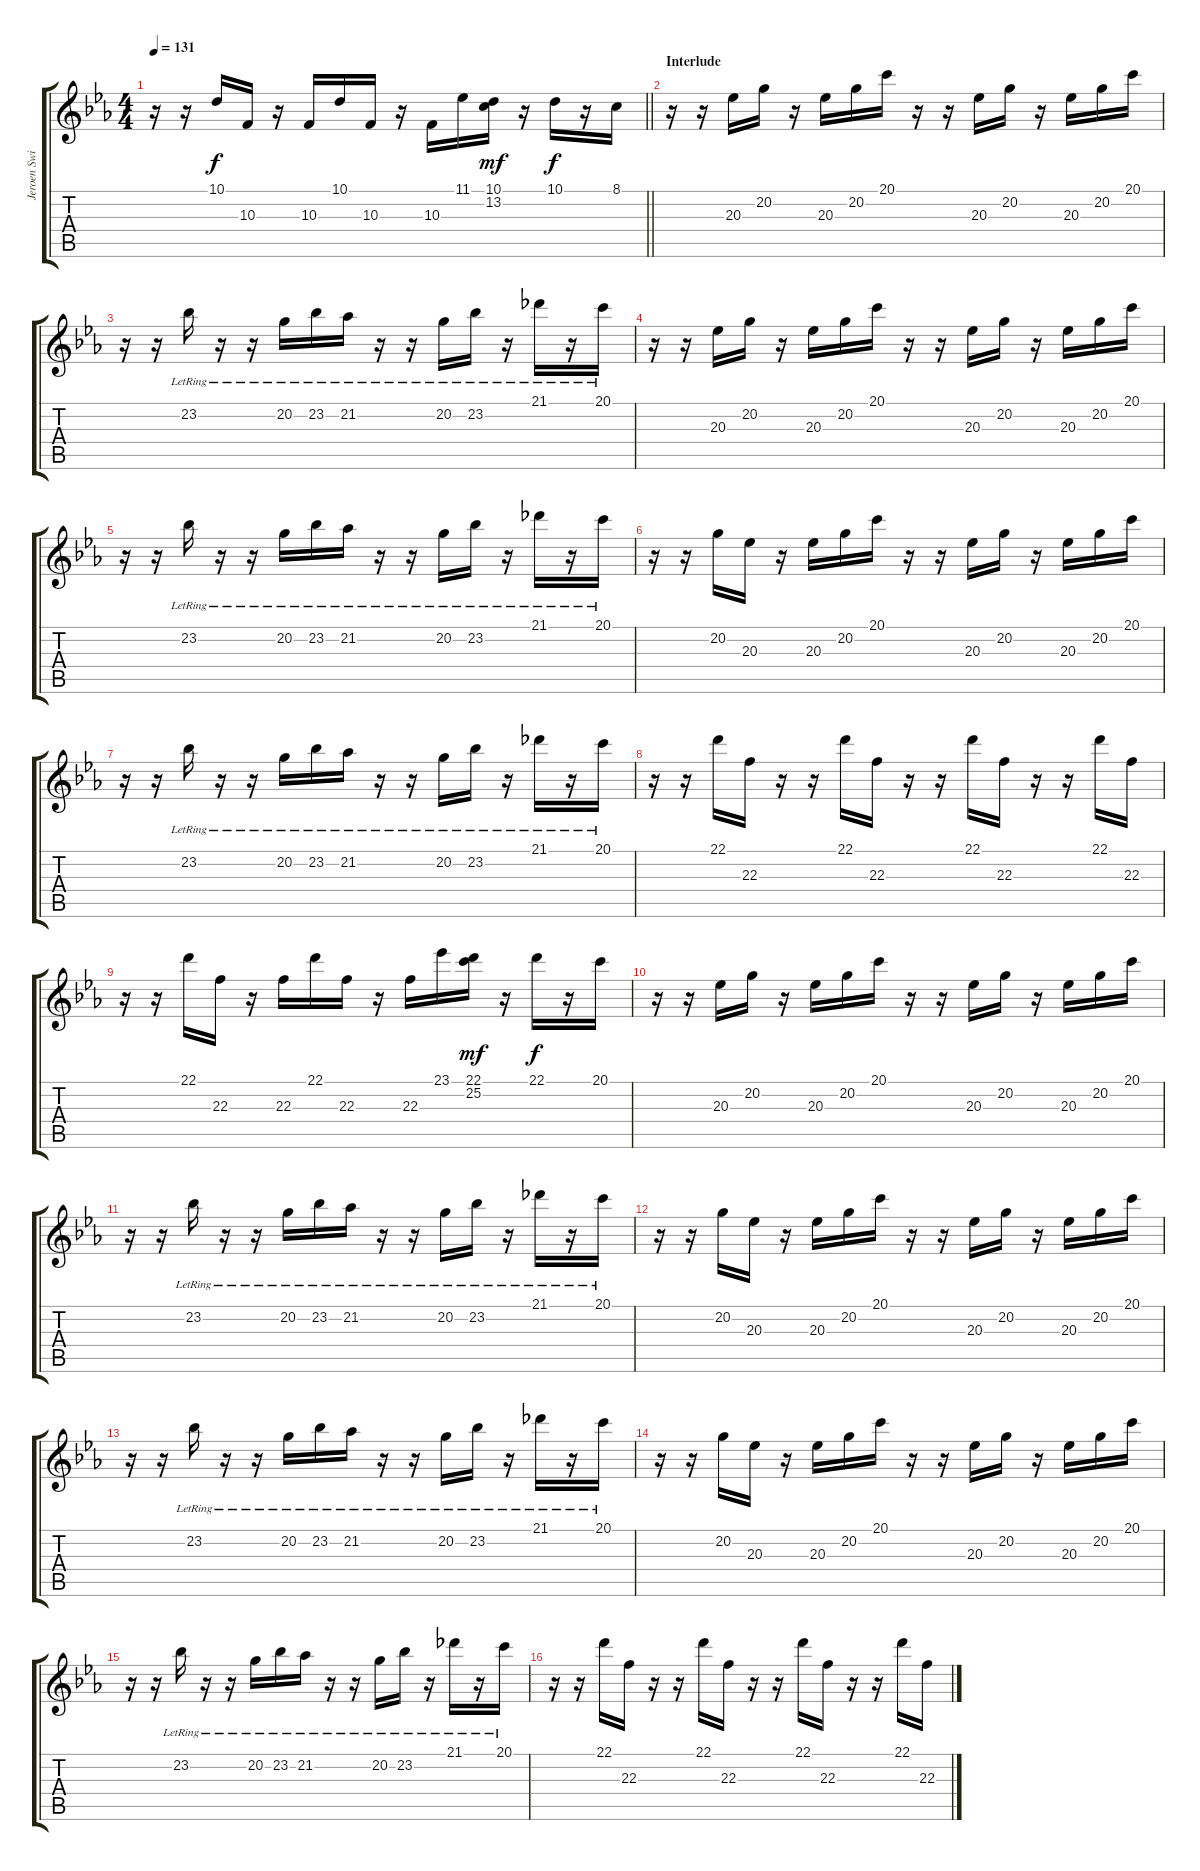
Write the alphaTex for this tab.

\track ("Jeroen Swinnen (Keyboard)" "Jeroen Swi") {instrument lead8bassandlead}
\staff {score tabs}
\tuning (E4 B3 G3 D3 A2 E2) {hide}
\ts (4 4)
\tempo 131
\clef g2
\barLineRight lightlight
\ks cminor
r.16{dy f} r.16 10.1.16 10.3.16 r.16 10.3.16 10.1.16 10.3.16 r.16 10.3.16 11.1.16 (10.1 13.2).16{dy mf} r.16 10.1.16{dy f} r.16 8.1.16 |
\section ("" "Interlude")
r.16 r.16 20.3.16 20.2.16 r.16 20.3.16 20.2.16 20.1.16 r.16 r.16 20.3.16 20.2.16 r.16 20.3.16 20.2.16 20.1.16 |
r.16 r.16 23.2{lr}.16 r.16 r.16 20.2{lr}.16 23.2{lr}.16 21.2{lr}.16 r.16 r.16 20.2{lr}.16 23.2{lr}.16 r.16 21.1{lr}.16 r.16 20.1{lr}.16 |
r.16 r.16 20.3.16 20.2.16 r.16 20.3.16 20.2.16 20.1.16 r.16 r.16 20.3.16 20.2.16 r.16 20.3.16 20.2.16 20.1.16 |
r.16 r.16 23.2{lr}.16 r.16 r.16 20.2{lr}.16 23.2{lr}.16 21.2{lr}.16 r.16 r.16 20.2{lr}.16 23.2{lr}.16 r.16 21.1{lr}.16 r.16 20.1{lr}.16 |
r.16 r.16 20.2.16 20.3.16 r.16 20.3.16 20.2.16 20.1.16 r.16 r.16 20.3.16 20.2.16 r.16 20.3.16 20.2.16 20.1.16 |
r.16 r.16 23.2{lr}.16 r.16 r.16 20.2{lr}.16 23.2{lr}.16 21.2{lr}.16 r.16 r.16 20.2{lr}.16 23.2{lr}.16 r.16 21.1{lr}.16 r.16 20.1{lr}.16 |
r.16 r.16 22.1.16 22.3.16 r.16 r.16 22.1.16 22.3.16 r.16 r.16 22.1.16 22.3.16 r.16 r.16 22.1.16 22.3.16 |
r.16 r.16 22.1.16 22.3.16 r.16 22.3.16 22.1.16 22.3.16 r.16 22.3.16 23.1.16 (22.1 25.2).16{dy mf} r.16 22.1.16{dy f} r.16 20.1.16 |
r.16 r.16 20.3.16 20.2.16 r.16 20.3.16 20.2.16 20.1.16 r.16 r.16 20.3.16 20.2.16 r.16 20.3.16 20.2.16 20.1.16 |
r.16 r.16 23.2{lr}.16 r.16 r.16 20.2{lr}.16 23.2{lr}.16 21.2{lr}.16 r.16 r.16 20.2{lr}.16 23.2{lr}.16 r.16 21.1{lr}.16 r.16 20.1{lr}.16 |
r.16 r.16 20.2.16 20.3.16 r.16 20.3.16 20.2.16 20.1.16 r.16 r.16 20.3.16 20.2.16 r.16 20.3.16 20.2.16 20.1.16 |
r.16 r.16 23.2{lr}.16 r.16 r.16 20.2{lr}.16 23.2{lr}.16 21.2{lr}.16 r.16 r.16 20.2{lr}.16 23.2{lr}.16 r.16 21.1{lr}.16 r.16 20.1{lr}.16 |
r.16 r.16 20.2.16 20.3.16 r.16 20.3.16 20.2.16 20.1.16 r.16 r.16 20.3.16 20.2.16 r.16 20.3.16 20.2.16 20.1.16 |
r.16 r.16 23.2{lr}.16 r.16 r.16 20.2{lr}.16 23.2{lr}.16 21.2{lr}.16 r.16 r.16 20.2{lr}.16 23.2{lr}.16 r.16 21.1{lr}.16 r.16 20.1{lr}.16 |
r.16 r.16 22.1.16 22.3.16 r.16 r.16 22.1.16 22.3.16 r.16 r.16 22.1.16 22.3.16 r.16 r.16 22.1.16 22.3.16
